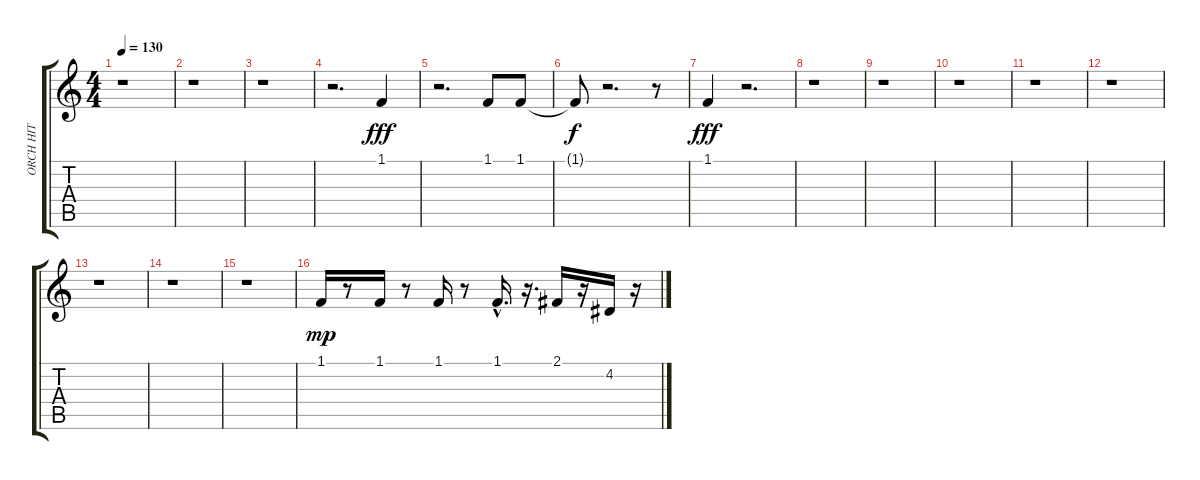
\track ("ORCH HIT" "ORCH HIT") {instrument orchestrahit}
\staff {score tabs}
\tuning (E4 B3 G3 D3 A2 E2) {hide}
\ts (4 4)
\tempo 130
\clef g2
\ks c
r.1{dy mp} |
r.1 |
r.1 |
r.2{d} 1.1.4{dy fff} |
r.2{d} 1.1.8 1.1.8 |
1.1{t}.8{dy f} r.2{d} r.8 |
1.1.4{dy fff} r.2{d} |
r.1 |
r.1 |
r.1 |
r.1 |
r.1 |
r.1 |
r.1 |
r.1 |
1.1.16{dy mp} r.8 1.1.16 r.8 1.1.16 r.8 1.1{hac}.16{d} r.16{d} 2.1.16 r.16 4.2.16 r.16
